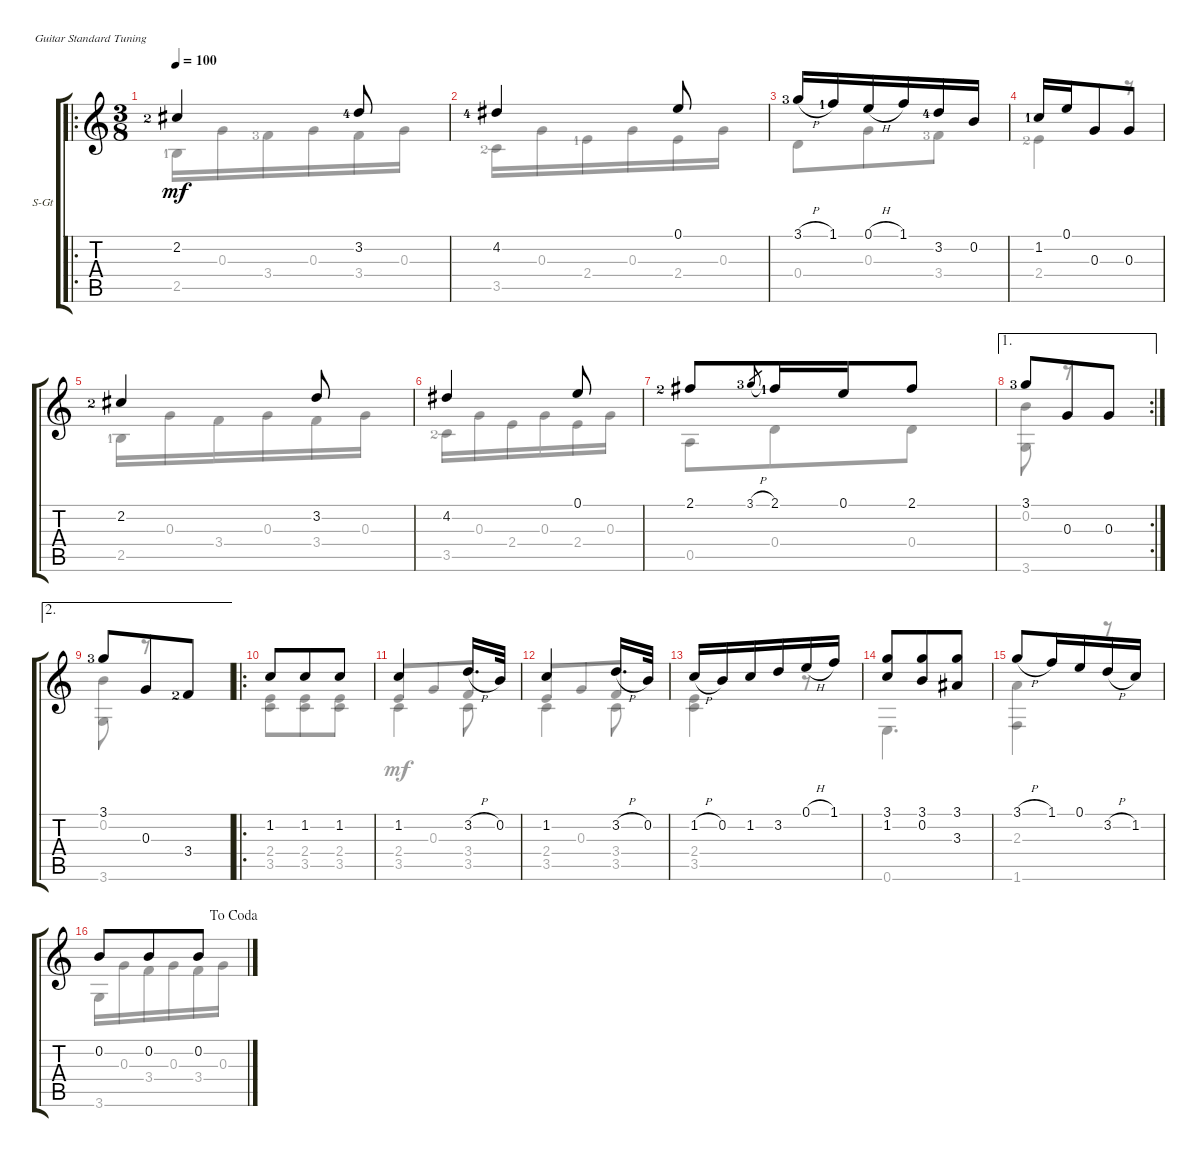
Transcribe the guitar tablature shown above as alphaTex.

\defaultSystemsLayout 4
\bracketExtendMode groupsimilarinstruments
\firstSystemTrackNameOrientation horizontal
\otherSystemsTrackNameOrientation horizontal
\track ("Steel Guitar" "S-Gt") {instrument acousticguitarsteel}
\staff {score tabs}
\tuning (E4 B3 G3 D3 A2 E2)
\voice
\ro
\ts (3 8)
\tempo 100
\clef g2
\ks c
2.2{lf 3}.4{dy mf} 3.2{lf 5}.8 |
4.2{lf 5}.4 0.1.8 |
3.1{h lf 4}.16 1.1{lf 2}.16 0.1{h}.16 1.1.16 3.2{lf 5}.16 0.2.16 |
1.2{lf 2}.16 0.1.16 0.3.8 0.3.8 |
2.2{lf 3}.4 3.2.8 |
4.2.4 0.1.8 |
2.1{lf 3}.8 3.1{h lf 4}.8{gr} 2.1{lf 2}.16 0.1.16 2.1.8 |
\ae 1
\rc 2
3.1{lf 4}.8 0.3.8 0.3.8 |
\ae 2
3.1{lf 4}.8 0.3.8 3.4{lf 3}.8 |
\ro
1.2.8 1.2.8 1.2.8 |
1.2.4 3.2{h}.16{d} 0.2.32 |
1.2.4 3.2{h}.16{d} 0.2.32 |
1.2{h}.16 0.2.16 1.2.16 3.2.16 0.1{h}.16 1.1.16 |
(3.1 1.2).8 (0.2 3.1).8 (3.1 3.3).8 |
3.1{h}.8 1.1.16 0.1.16 3.2{h}.16 1.2.16 |
\jump dacoda
0.2.8 0.2.8 0.2.8
\voice
\clef g2
\ottava regular
\simile none
\ks c
2.5{lf 2}.16{dy mf} 0.3.16 3.4{lf 4}.16 0.3.16 3.4.16 0.3.16 |
3.5{lf 3}.16 0.3.16 2.4{lf 2}.16 0.3.16 2.4.16 0.3.16 |
0.4.8 0.3.8 3.4{lf 4}.8 |
2.4{lf 3}.4 r.8 |
2.5{lf 2}.16 0.3.16 3.4.16 0.3.16 3.4.16 0.3.16 |
3.5{lf 3}.16 0.3.16 2.4.16 0.3.16 2.4.16 0.3.16 |
0.5.8 0.4.8 0.4.8 |
(3.6 0.2).8 r.8 |
(3.6 0.2).8 r.8 |
(2.4 3.5).8 (3.5 2.4).8 (2.4 3.5).8 |
2.4.8{beam invert} 0.3.8 3.4.8 |
2.4.8{beam invert} 0.3.8 3.4.8 |
(2.4 3.5).4 r.8 |
0.6.4{d} |
(1.6 2.3).4 r.8 |
3.6.16 0.3.16 3.4.16 0.3.16 3.4.16 0.3.16
\voice
\clef g2
\ottava regular
\simile none
\ks c
|
|
|
|
|
|
|
|
|
|
3.5.4 3.5.8 |
3.5.4 3.5.8 |
|
|
|
